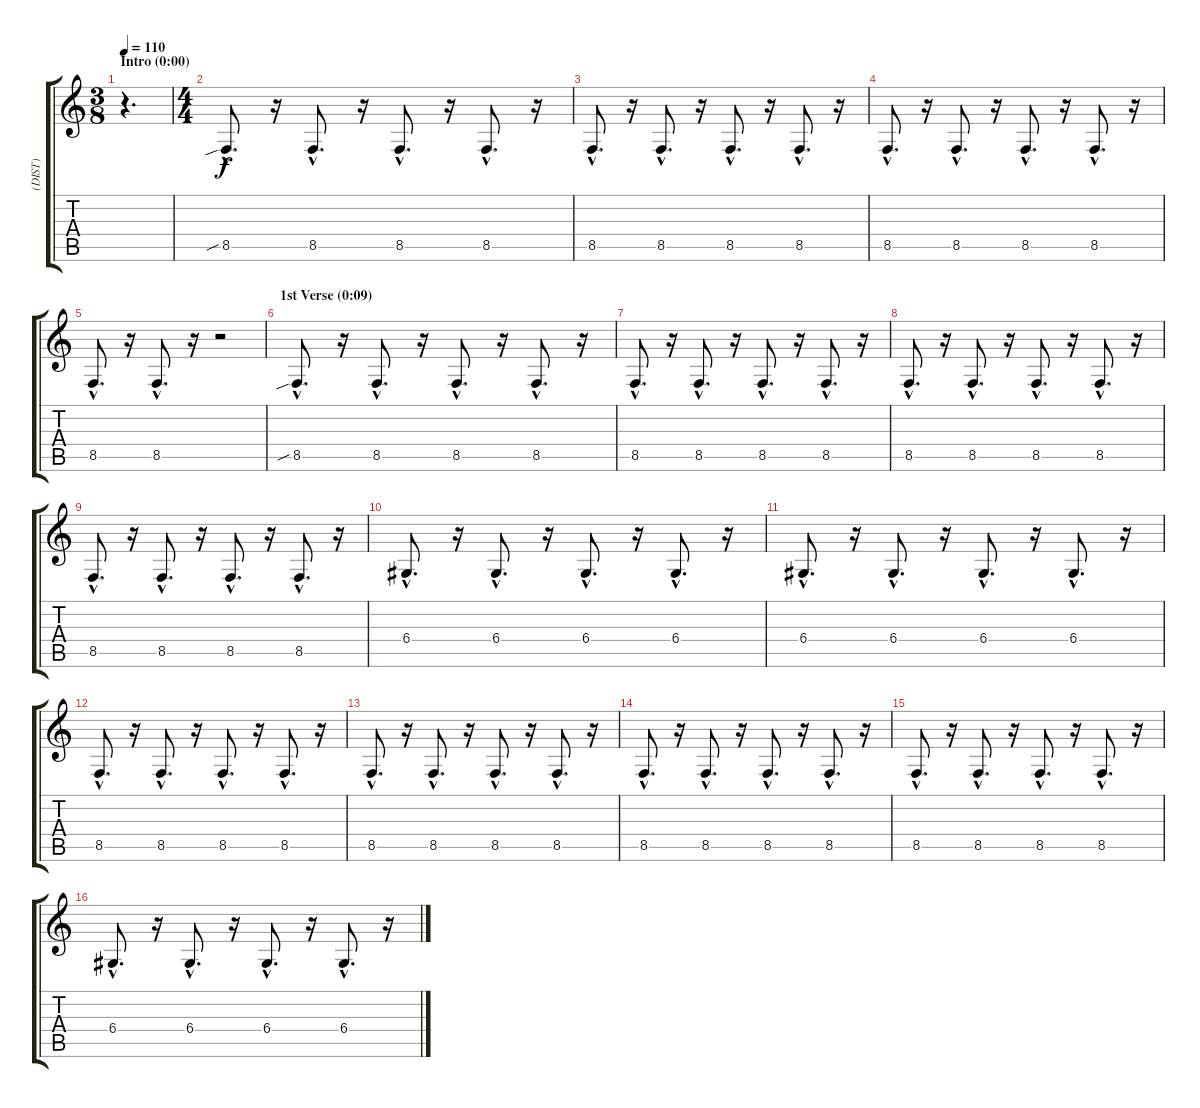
\track ("(DIST)" "(DIST)") {instrument reedorgan}
\staff {score tabs}
\tuning (E4 B3 G3 D3 A2 E2) {hide}
\ts (3 8)
\section ("" "Intro (0:00)")
\tempo 110
\clef g2
\ks c
r.4{d dy f instrument reedorgan} |
\ts (4 4)
8.5{sib hac}.8{d} r.16 8.5{hac}.8{d} r.16 8.5{hac}.8{d} r.16 8.5{hac}.8{d} r.16 |
8.5{hac}.8{d} r.16 8.5{hac}.8{d} r.16 8.5{hac}.8{d} r.16 8.5{hac}.8{d} r.16 |
8.5{hac}.8{d} r.16 8.5{hac}.8{d} r.16 8.5{hac}.8{d} r.16 8.5{hac}.8{d} r.16 |
8.5{hac}.8{d} r.16 8.5{hac}.8{d} r.16 r.2 |
\section ("" "1st Verse (0:09)")
8.5{sib hac}.8{d} r.16 8.5{hac}.8{d} r.16 8.5{hac}.8{d} r.16 8.5{hac}.8{d} r.16 |
8.5{hac}.8{d} r.16 8.5{hac}.8{d} r.16 8.5{hac}.8{d} r.16 8.5{hac}.8{d} r.16 |
8.5{hac}.8{d} r.16 8.5{hac}.8{d} r.16 8.5{hac}.8{d} r.16 8.5{hac}.8{d} r.16 |
8.5{hac}.8{d} r.16 8.5{hac}.8{d} r.16 8.5{hac}.8{d} r.16 8.5{hac}.8{d} r.16 |
6.4{hac}.8{d} r.16 6.4{hac}.8{d} r.16 6.4{hac}.8{d} r.16 6.4{hac}.8{d} r.16 |
6.4{hac}.8{d} r.16 6.4{hac}.8{d} r.16 6.4{hac}.8{d} r.16 6.4{hac}.8{d} r.16 |
8.5{hac}.8{d} r.16 8.5{hac}.8{d} r.16 8.5{hac}.8{d} r.16 8.5{hac}.8{d} r.16 |
8.5{hac}.8{d} r.16 8.5{hac}.8{d} r.16 8.5{hac}.8{d} r.16 8.5{hac}.8{d} r.16 |
8.5{hac}.8{d} r.16 8.5{hac}.8{d} r.16 8.5{hac}.8{d} r.16 8.5{hac}.8{d} r.16 |
8.5{hac}.8{d} r.16 8.5{hac}.8{d} r.16 8.5{hac}.8{d} r.16 8.5{hac}.8{d} r.16 |
6.4{hac}.8{d} r.16 6.4{hac}.8{d} r.16 6.4{hac}.8{d} r.16 6.4{hac}.8{d} r.16
